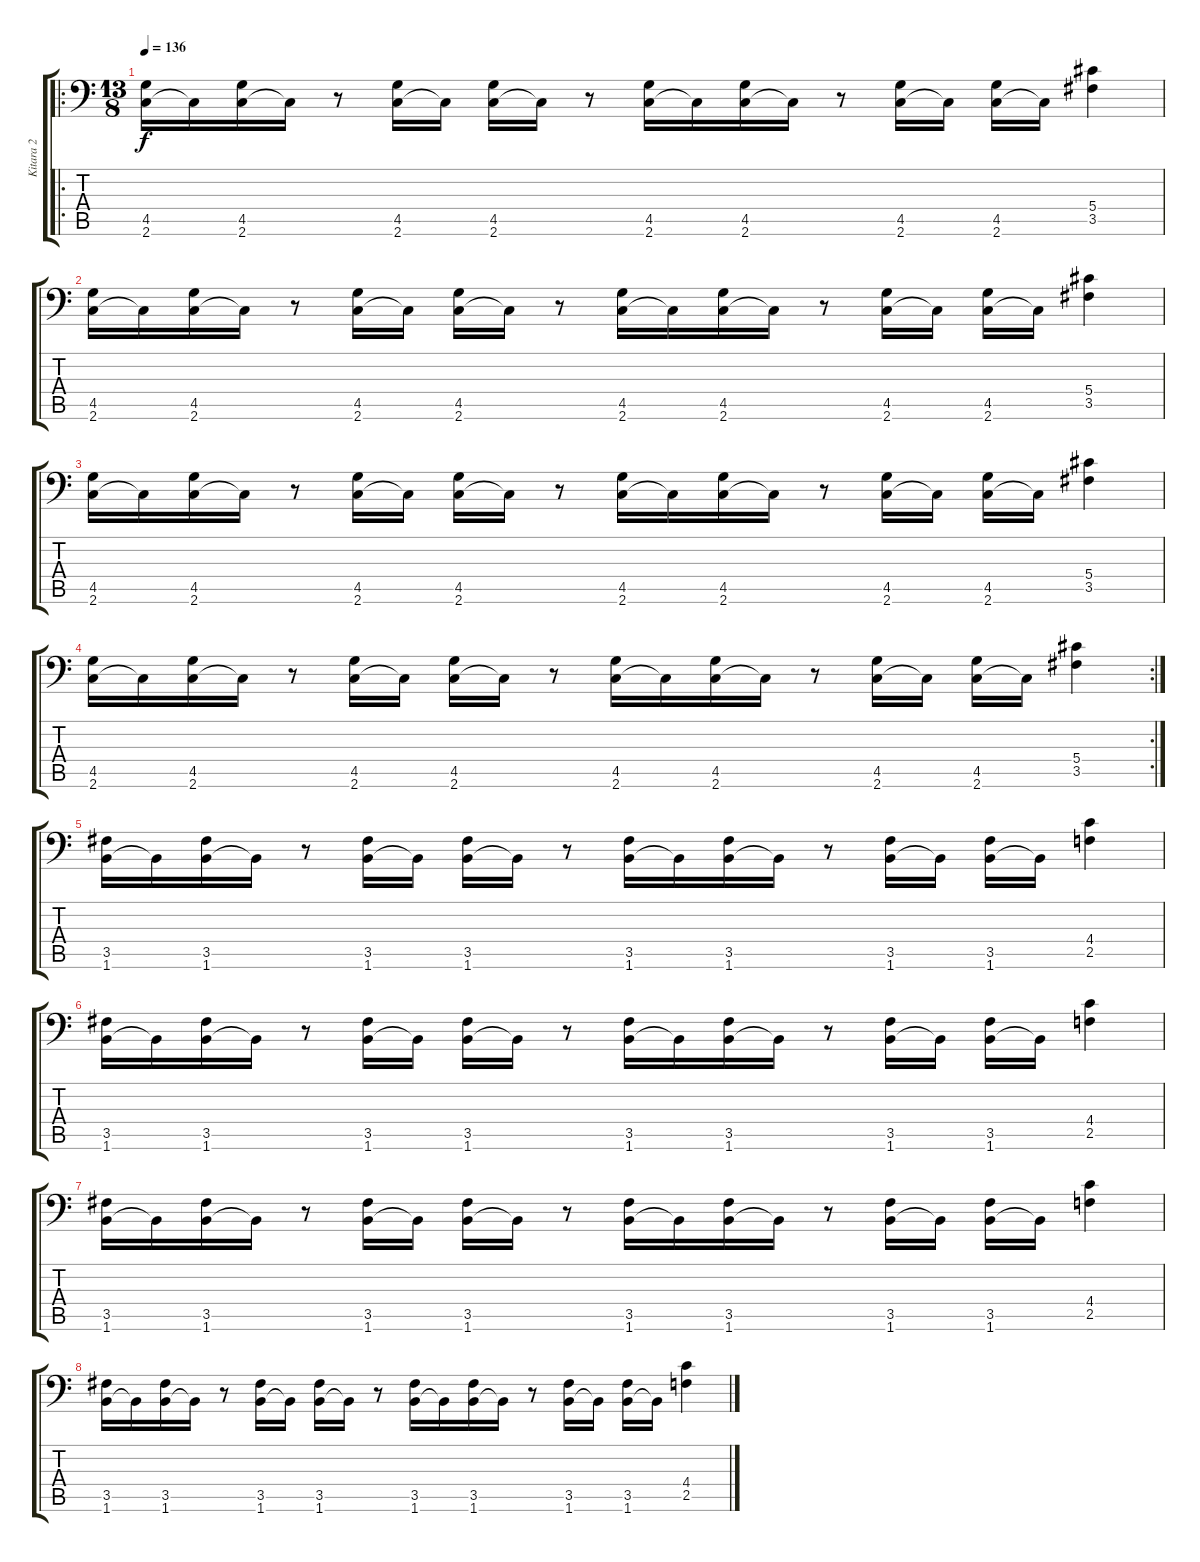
\track ("Kitara 2" "Kitara 2") {instrument distortionguitar}
\staff {score tabs}
\tuning (Bb3 F3 Db3 Ab2 Eb2 Bb1) {hide}
\ro
\ts (13 8)
\tempo 136
\clef f4
\ks c
(4.5 2.6).16{dy f} 2.6{t}.16 (4.5 2.6).16 2.6{t}.16 r.8 (4.5 2.6).16 2.6{t}.16 (4.5 2.6).16 2.6{t}.16 r.8 (4.5 2.6).16 2.6{t}.16 (4.5 2.6).16 2.6{t}.16 r.8 (4.5 2.6).16 2.6{t}.16 (4.5 2.6).16 2.6{t}.16 (5.4 3.5).4 |
(4.5 2.6).16 2.6{t}.16 (4.5 2.6).16 2.6{t}.16 r.8 (4.5 2.6).16 2.6{t}.16 (4.5 2.6).16 2.6{t}.16 r.8 (4.5 2.6).16 2.6{t}.16 (4.5 2.6).16 2.6{t}.16 r.8 (4.5 2.6).16 2.6{t}.16 (4.5 2.6).16 2.6{t}.16 (5.4 3.5).4 |
(4.5 2.6).16 2.6{t}.16 (4.5 2.6).16 2.6{t}.16 r.8 (4.5 2.6).16 2.6{t}.16 (4.5 2.6).16 2.6{t}.16 r.8 (4.5 2.6).16 2.6{t}.16 (4.5 2.6).16 2.6{t}.16 r.8 (4.5 2.6).16 2.6{t}.16 (4.5 2.6).16 2.6{t}.16 (5.4 3.5).4 |
\rc 2
(4.5 2.6).16 2.6{t}.16 (4.5 2.6).16 2.6{t}.16 r.8 (4.5 2.6).16 2.6{t}.16 (4.5 2.6).16 2.6{t}.16 r.8 (4.5 2.6).16 2.6{t}.16 (4.5 2.6).16 2.6{t}.16 r.8 (4.5 2.6).16 2.6{t}.16 (4.5 2.6).16 2.6{t}.16 (5.4 3.5).4 |
(3.5 1.6).16 1.6{t}.16 (3.5 1.6).16 1.6{t}.16 r.8 (3.5 1.6).16 1.6{t}.16 (3.5 1.6).16 1.6{t}.16 r.8 (3.5 1.6).16 1.6{t}.16 (3.5 1.6).16 1.6{t}.16 r.8 (3.5 1.6).16 1.6{t}.16 (3.5 1.6).16 1.6{t}.16 (4.4 2.5).4 |
(3.5 1.6).16 1.6{t}.16 (3.5 1.6).16 1.6{t}.16 r.8 (3.5 1.6).16 1.6{t}.16 (3.5 1.6).16 1.6{t}.16 r.8 (3.5 1.6).16 1.6{t}.16 (3.5 1.6).16 1.6{t}.16 r.8 (3.5 1.6).16 1.6{t}.16 (3.5 1.6).16 1.6{t}.16 (4.4 2.5).4 |
(3.5 1.6).16 1.6{t}.16 (3.5 1.6).16 1.6{t}.16 r.8 (3.5 1.6).16 1.6{t}.16 (3.5 1.6).16 1.6{t}.16 r.8 (3.5 1.6).16 1.6{t}.16 (3.5 1.6).16 1.6{t}.16 r.8 (3.5 1.6).16 1.6{t}.16 (3.5 1.6).16 1.6{t}.16 (4.4 2.5).4 |
(3.5 1.6).16 1.6{t}.16 (3.5 1.6).16 1.6{t}.16 r.8 (3.5 1.6).16 1.6{t}.16 (3.5 1.6).16 1.6{t}.16 r.8 (3.5 1.6).16 1.6{t}.16 (3.5 1.6).16 1.6{t}.16 r.8 (3.5 1.6).16 1.6{t}.16 (3.5 1.6).16 1.6{t}.16 (4.4 2.5).4
